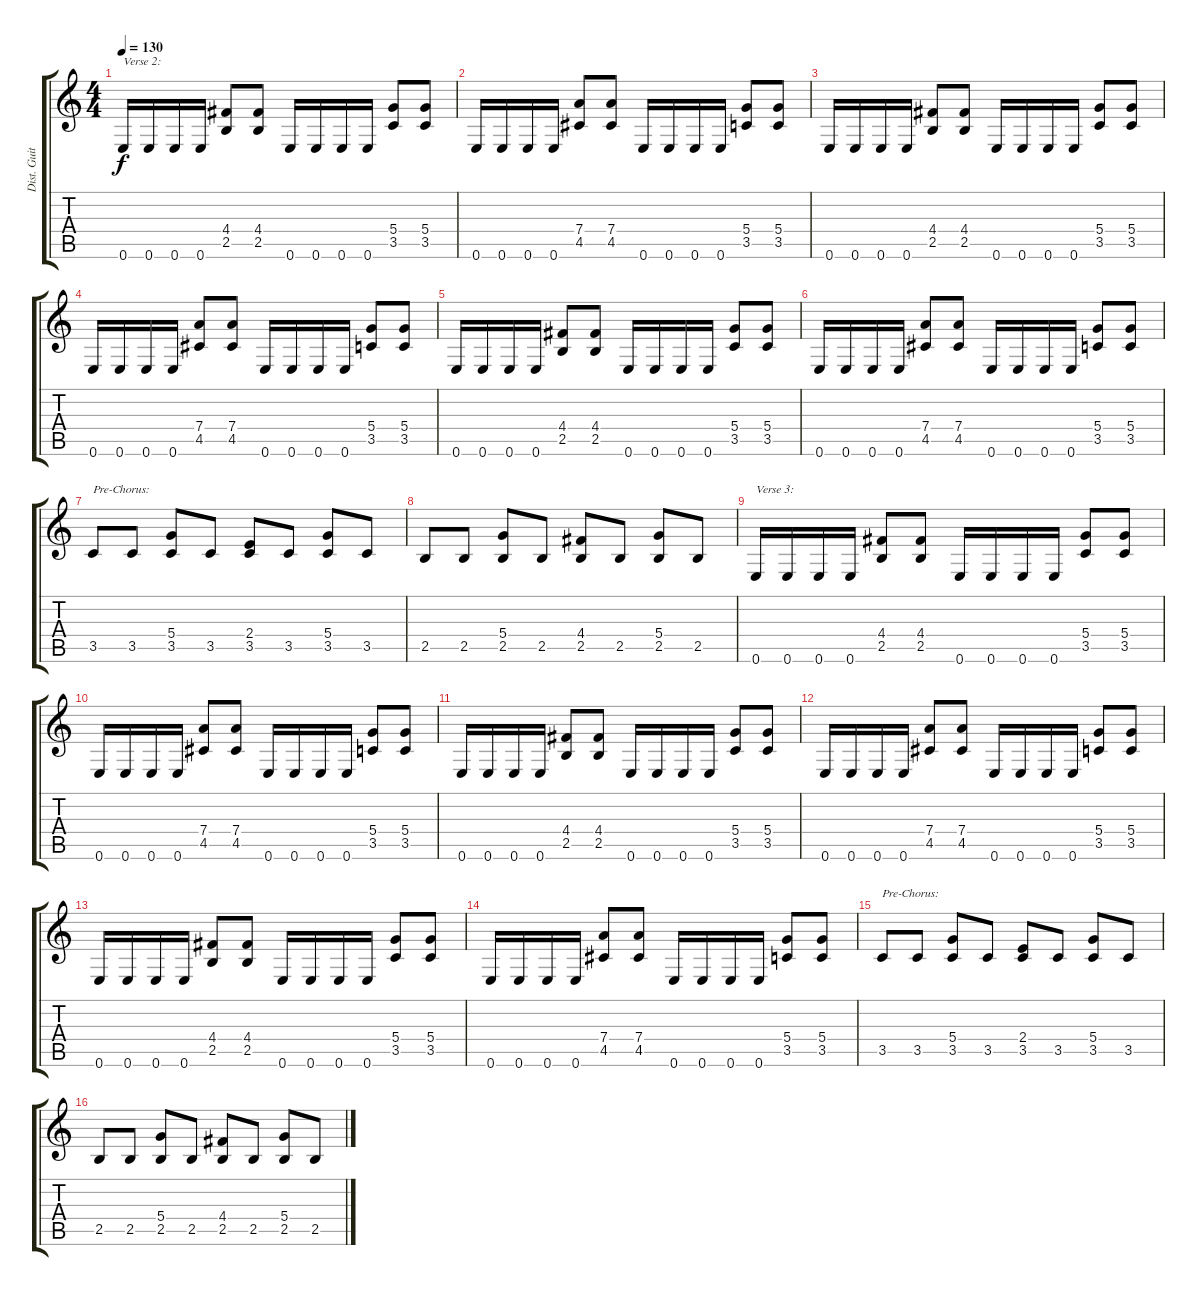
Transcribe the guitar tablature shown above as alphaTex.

\track ("Dist. Guitar 2" "Dist. Guit") {instrument distortionguitar}
\staff {score tabs}
\tuning (E4 B3 G3 D3 A2 E2) {hide}
\ts (4 4)
\tempo 130
\clef g2
\ks c
0.6.16{txt "Verse 2:" dy f} 0.6.16 0.6.16 0.6.16 (4.4 2.5).8 (4.4 2.5).8 0.6.16 0.6.16 0.6.16 0.6.16 (5.4 3.5).8 (5.4 3.5).8 |
0.6.16 0.6.16 0.6.16 0.6.16 (7.4 4.5).8 (7.4 4.5).8 0.6.16 0.6.16 0.6.16 0.6.16 (5.4 3.5).8 (5.4 3.5).8 |
0.6.16 0.6.16 0.6.16 0.6.16 (4.4 2.5).8 (4.4 2.5).8 0.6.16 0.6.16 0.6.16 0.6.16 (5.4 3.5).8 (5.4 3.5).8 |
0.6.16 0.6.16 0.6.16 0.6.16 (7.4 4.5).8 (7.4 4.5).8 0.6.16 0.6.16 0.6.16 0.6.16 (5.4 3.5).8 (5.4 3.5).8 |
0.6.16 0.6.16 0.6.16 0.6.16 (4.4 2.5).8 (4.4 2.5).8 0.6.16 0.6.16 0.6.16 0.6.16 (5.4 3.5).8 (5.4 3.5).8 |
0.6.16 0.6.16 0.6.16 0.6.16 (7.4 4.5).8 (7.4 4.5).8 0.6.16 0.6.16 0.6.16 0.6.16 (5.4 3.5).8 (5.4 3.5).8 |
3.5.8{txt "Pre-Chorus:"} 3.5.8 (5.4 3.5).8 3.5.8 (2.4 3.5).8 3.5.8 (5.4 3.5).8 3.5.8 |
2.5.8 2.5.8 (5.4 2.5).8 2.5.8 (4.4 2.5).8 2.5.8 (5.4 2.5).8 2.5.8 |
0.6.16{txt "Verse 3:"} 0.6.16 0.6.16 0.6.16 (4.4 2.5).8 (4.4 2.5).8 0.6.16 0.6.16 0.6.16 0.6.16 (5.4 3.5).8 (5.4 3.5).8 |
0.6.16 0.6.16 0.6.16 0.6.16 (7.4 4.5).8 (7.4 4.5).8 0.6.16 0.6.16 0.6.16 0.6.16 (5.4 3.5).8 (5.4 3.5).8 |
0.6.16 0.6.16 0.6.16 0.6.16 (4.4 2.5).8 (4.4 2.5).8 0.6.16 0.6.16 0.6.16 0.6.16 (5.4 3.5).8 (5.4 3.5).8 |
0.6.16 0.6.16 0.6.16 0.6.16 (7.4 4.5).8 (7.4 4.5).8 0.6.16 0.6.16 0.6.16 0.6.16 (5.4 3.5).8 (5.4 3.5).8 |
0.6.16 0.6.16 0.6.16 0.6.16 (4.4 2.5).8 (4.4 2.5).8 0.6.16 0.6.16 0.6.16 0.6.16 (5.4 3.5).8 (5.4 3.5).8 |
0.6.16 0.6.16 0.6.16 0.6.16 (7.4 4.5).8 (7.4 4.5).8 0.6.16 0.6.16 0.6.16 0.6.16 (5.4 3.5).8 (5.4 3.5).8 |
3.5.8{txt "Pre-Chorus:"} 3.5.8 (5.4 3.5).8 3.5.8 (2.4 3.5).8 3.5.8 (5.4 3.5).8 3.5.8 |
2.5.8 2.5.8 (5.4 2.5).8 2.5.8 (4.4 2.5).8 2.5.8 (5.4 2.5).8 2.5.8
